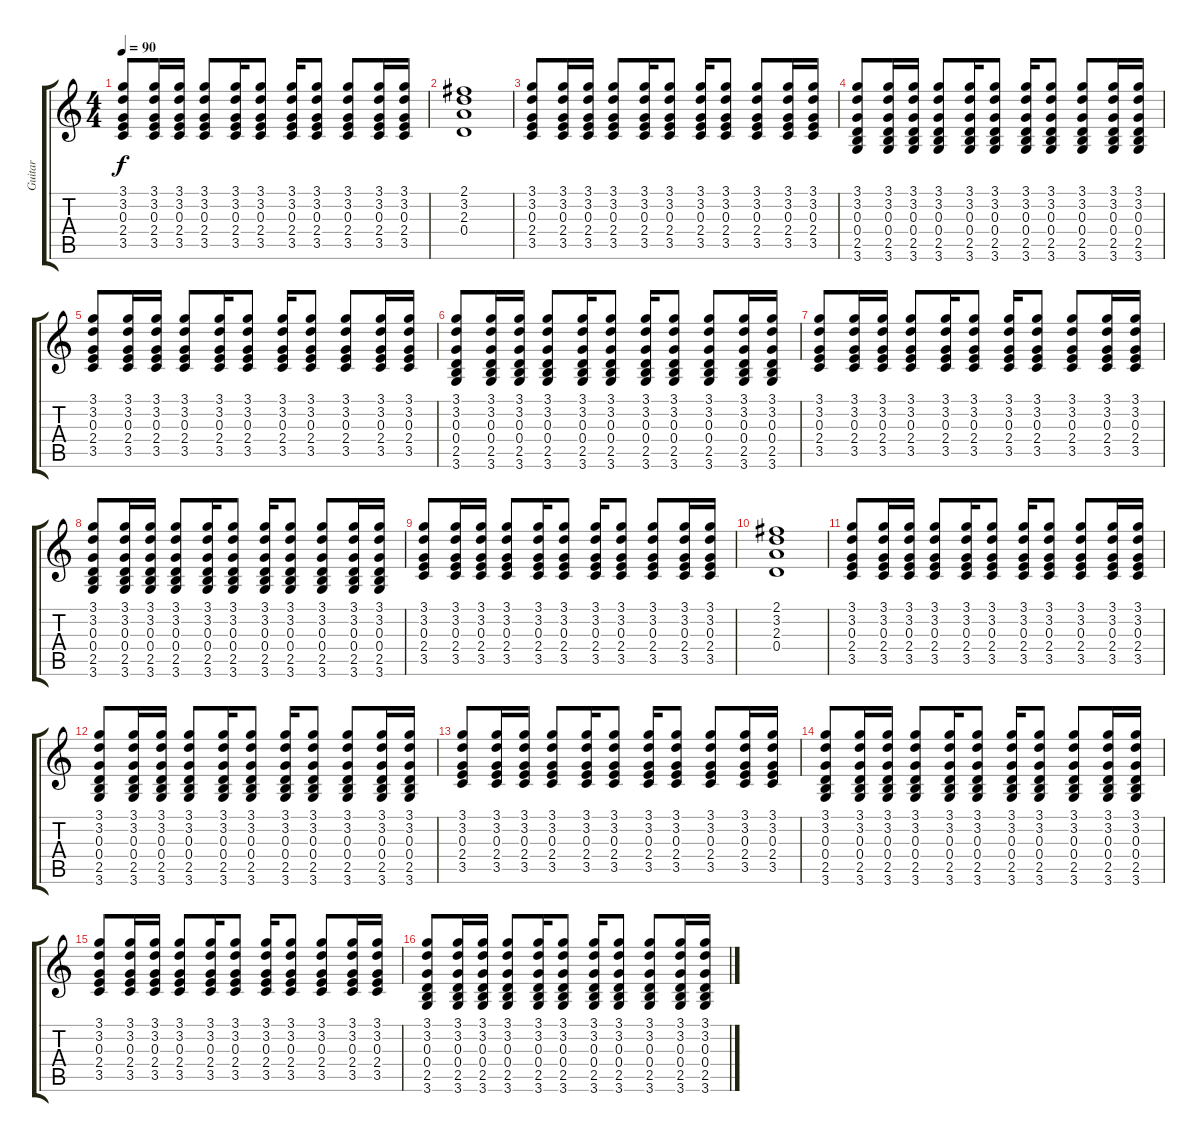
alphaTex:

\track ("Guitar" "Guitar") {instrument electricguitarclean}
\staff {score tabs}
\tuning (E4 B3 G3 D3 A2 E2) {hide}
\ts (4 4)
\tempo 90
\clef g2
\ks c
(3.1 3.2 0.3 2.4 3.5).8{dy f} (3.1 3.2 0.3 2.4 3.5).16 (3.1 3.2 0.3 2.4 3.5).16 (3.1 3.2 0.3 2.4 3.5).8 (3.1 3.2 0.3 2.4 3.5).16 (3.1 3.2 0.3 2.4 3.5).8 (3.1 3.2 0.3 2.4 3.5).16 (3.1 3.2 0.3 2.4 3.5).8 (3.1 3.2 0.3 2.4 3.5).8 (3.1 3.2 0.3 2.4 3.5).16 (3.1 3.2 0.3 2.4 3.5).16 |
(2.1 3.2 2.3 0.4).1 |
(3.1 3.2 0.3 2.4 3.5).8 (3.1 3.2 0.3 2.4 3.5).16 (3.1 3.2 0.3 2.4 3.5).16 (3.1 3.2 0.3 2.4 3.5).8 (3.1 3.2 0.3 2.4 3.5).16 (3.1 3.2 0.3 2.4 3.5).8 (3.1 3.2 0.3 2.4 3.5).16 (3.1 3.2 0.3 2.4 3.5).8 (3.1 3.2 0.3 2.4 3.5).8 (3.1 3.2 0.3 2.4 3.5).16 (3.1 3.2 0.3 2.4 3.5).16 |
(3.1 3.2 0.3 0.4 2.5 3.6).8 (3.1 3.2 0.3 0.4 2.5 3.6).16 (3.1 3.2 0.3 0.4 2.5 3.6).16 (3.1 3.2 0.3 0.4 2.5 3.6).8 (3.1 3.2 0.3 0.4 2.5 3.6).16 (3.1 3.2 0.3 0.4 2.5 3.6).8 (3.1 3.2 0.3 0.4 2.5 3.6).16 (3.1 3.2 0.3 0.4 2.5 3.6).8 (3.1 3.2 0.3 0.4 2.5 3.6).8 (3.1 3.2 0.3 0.4 2.5 3.6).16 (3.1 3.2 0.3 0.4 2.5 3.6).16 |
(3.1 3.2 0.3 2.4 3.5).8 (3.1 3.2 0.3 2.4 3.5).16 (3.1 3.2 0.3 2.4 3.5).16 (3.1 3.2 0.3 2.4 3.5).8 (3.1 3.2 0.3 2.4 3.5).16 (3.1 3.2 0.3 2.4 3.5).8 (3.1 3.2 0.3 2.4 3.5).16 (3.1 3.2 0.3 2.4 3.5).8 (3.1 3.2 0.3 2.4 3.5).8 (3.1 3.2 0.3 2.4 3.5).16 (3.1 3.2 0.3 2.4 3.5).16 |
(3.1 3.2 0.3 0.4 2.5 3.6).8 (3.1 3.2 0.3 0.4 2.5 3.6).16 (3.1 3.2 0.3 0.4 2.5 3.6).16 (3.1 3.2 0.3 0.4 2.5 3.6).8 (3.1 3.2 0.3 0.4 2.5 3.6).16 (3.1 3.2 0.3 0.4 2.5 3.6).8 (3.1 3.2 0.3 0.4 2.5 3.6).16 (3.1 3.2 0.3 0.4 2.5 3.6).8 (3.1 3.2 0.3 0.4 2.5 3.6).8 (3.1 3.2 0.3 0.4 2.5 3.6).16 (3.1 3.2 0.3 0.4 2.5 3.6).16 |
(3.1 3.2 0.3 2.4 3.5).8 (3.1 3.2 0.3 2.4 3.5).16 (3.1 3.2 0.3 2.4 3.5).16 (3.1 3.2 0.3 2.4 3.5).8 (3.1 3.2 0.3 2.4 3.5).16 (3.1 3.2 0.3 2.4 3.5).8 (3.1 3.2 0.3 2.4 3.5).16 (3.1 3.2 0.3 2.4 3.5).8 (3.1 3.2 0.3 2.4 3.5).8 (3.1 3.2 0.3 2.4 3.5).16 (3.1 3.2 0.3 2.4 3.5).16 |
(3.1 3.2 0.3 0.4 2.5 3.6).8 (3.1 3.2 0.3 0.4 2.5 3.6).16 (3.1 3.2 0.3 0.4 2.5 3.6).16 (3.1 3.2 0.3 0.4 2.5 3.6).8 (3.1 3.2 0.3 0.4 2.5 3.6).16 (3.1 3.2 0.3 0.4 2.5 3.6).8 (3.1 3.2 0.3 0.4 2.5 3.6).16 (3.1 3.2 0.3 0.4 2.5 3.6).8 (3.1 3.2 0.3 0.4 2.5 3.6).8 (3.1 3.2 0.3 0.4 2.5 3.6).16 (3.1 3.2 0.3 0.4 2.5 3.6).16 |
(3.1 3.2 0.3 2.4 3.5).8 (3.1 3.2 0.3 2.4 3.5).16 (3.1 3.2 0.3 2.4 3.5).16 (3.1 3.2 0.3 2.4 3.5).8 (3.1 3.2 0.3 2.4 3.5).16 (3.1 3.2 0.3 2.4 3.5).8 (3.1 3.2 0.3 2.4 3.5).16 (3.1 3.2 0.3 2.4 3.5).8 (3.1 3.2 0.3 2.4 3.5).8 (3.1 3.2 0.3 2.4 3.5).16 (3.1 3.2 0.3 2.4 3.5).16 |
(2.1 3.2 2.3 0.4).1 |
(3.1 3.2 0.3 2.4 3.5).8 (3.1 3.2 0.3 2.4 3.5).16 (3.1 3.2 0.3 2.4 3.5).16 (3.1 3.2 0.3 2.4 3.5).8 (3.1 3.2 0.3 2.4 3.5).16 (3.1 3.2 0.3 2.4 3.5).8 (3.1 3.2 0.3 2.4 3.5).16 (3.1 3.2 0.3 2.4 3.5).8 (3.1 3.2 0.3 2.4 3.5).8 (3.1 3.2 0.3 2.4 3.5).16 (3.1 3.2 0.3 2.4 3.5).16 |
(3.1 3.2 0.3 0.4 2.5 3.6).8 (3.1 3.2 0.3 0.4 2.5 3.6).16 (3.1 3.2 0.3 0.4 2.5 3.6).16 (3.1 3.2 0.3 0.4 2.5 3.6).8 (3.1 3.2 0.3 0.4 2.5 3.6).16 (3.1 3.2 0.3 0.4 2.5 3.6).8 (3.1 3.2 0.3 0.4 2.5 3.6).16 (3.1 3.2 0.3 0.4 2.5 3.6).8 (3.1 3.2 0.3 0.4 2.5 3.6).8 (3.1 3.2 0.3 0.4 2.5 3.6).16 (3.1 3.2 0.3 0.4 2.5 3.6).16 |
(3.1 3.2 0.3 2.4 3.5).8 (3.1 3.2 0.3 2.4 3.5).16 (3.1 3.2 0.3 2.4 3.5).16 (3.1 3.2 0.3 2.4 3.5).8 (3.1 3.2 0.3 2.4 3.5).16 (3.1 3.2 0.3 2.4 3.5).8 (3.1 3.2 0.3 2.4 3.5).16 (3.1 3.2 0.3 2.4 3.5).8 (3.1 3.2 0.3 2.4 3.5).8 (3.1 3.2 0.3 2.4 3.5).16 (3.1 3.2 0.3 2.4 3.5).16 |
(3.1 3.2 0.3 0.4 2.5 3.6).8 (3.1 3.2 0.3 0.4 2.5 3.6).16 (3.1 3.2 0.3 0.4 2.5 3.6).16 (3.1 3.2 0.3 0.4 2.5 3.6).8 (3.1 3.2 0.3 0.4 2.5 3.6).16 (3.1 3.2 0.3 0.4 2.5 3.6).8 (3.1 3.2 0.3 0.4 2.5 3.6).16 (3.1 3.2 0.3 0.4 2.5 3.6).8 (3.1 3.2 0.3 0.4 2.5 3.6).8 (3.1 3.2 0.3 0.4 2.5 3.6).16 (3.1 3.2 0.3 0.4 2.5 3.6).16 |
(3.1 3.2 0.3 2.4 3.5).8 (3.1 3.2 0.3 2.4 3.5).16 (3.1 3.2 0.3 2.4 3.5).16 (3.1 3.2 0.3 2.4 3.5).8 (3.1 3.2 0.3 2.4 3.5).16 (3.1 3.2 0.3 2.4 3.5).8 (3.1 3.2 0.3 2.4 3.5).16 (3.1 3.2 0.3 2.4 3.5).8 (3.1 3.2 0.3 2.4 3.5).8 (3.1 3.2 0.3 2.4 3.5).16 (3.1 3.2 0.3 2.4 3.5).16 |
(3.1 3.2 0.3 0.4 2.5 3.6).8 (3.1 3.2 0.3 0.4 2.5 3.6).16 (3.1 3.2 0.3 0.4 2.5 3.6).16 (3.1 3.2 0.3 0.4 2.5 3.6).8 (3.1 3.2 0.3 0.4 2.5 3.6).16 (3.1 3.2 0.3 0.4 2.5 3.6).8 (3.1 3.2 0.3 0.4 2.5 3.6).16 (3.1 3.2 0.3 0.4 2.5 3.6).8 (3.1 3.2 0.3 0.4 2.5 3.6).8 (3.1 3.2 0.3 0.4 2.5 3.6).16 (3.1 3.2 0.3 0.4 2.5 3.6).16
